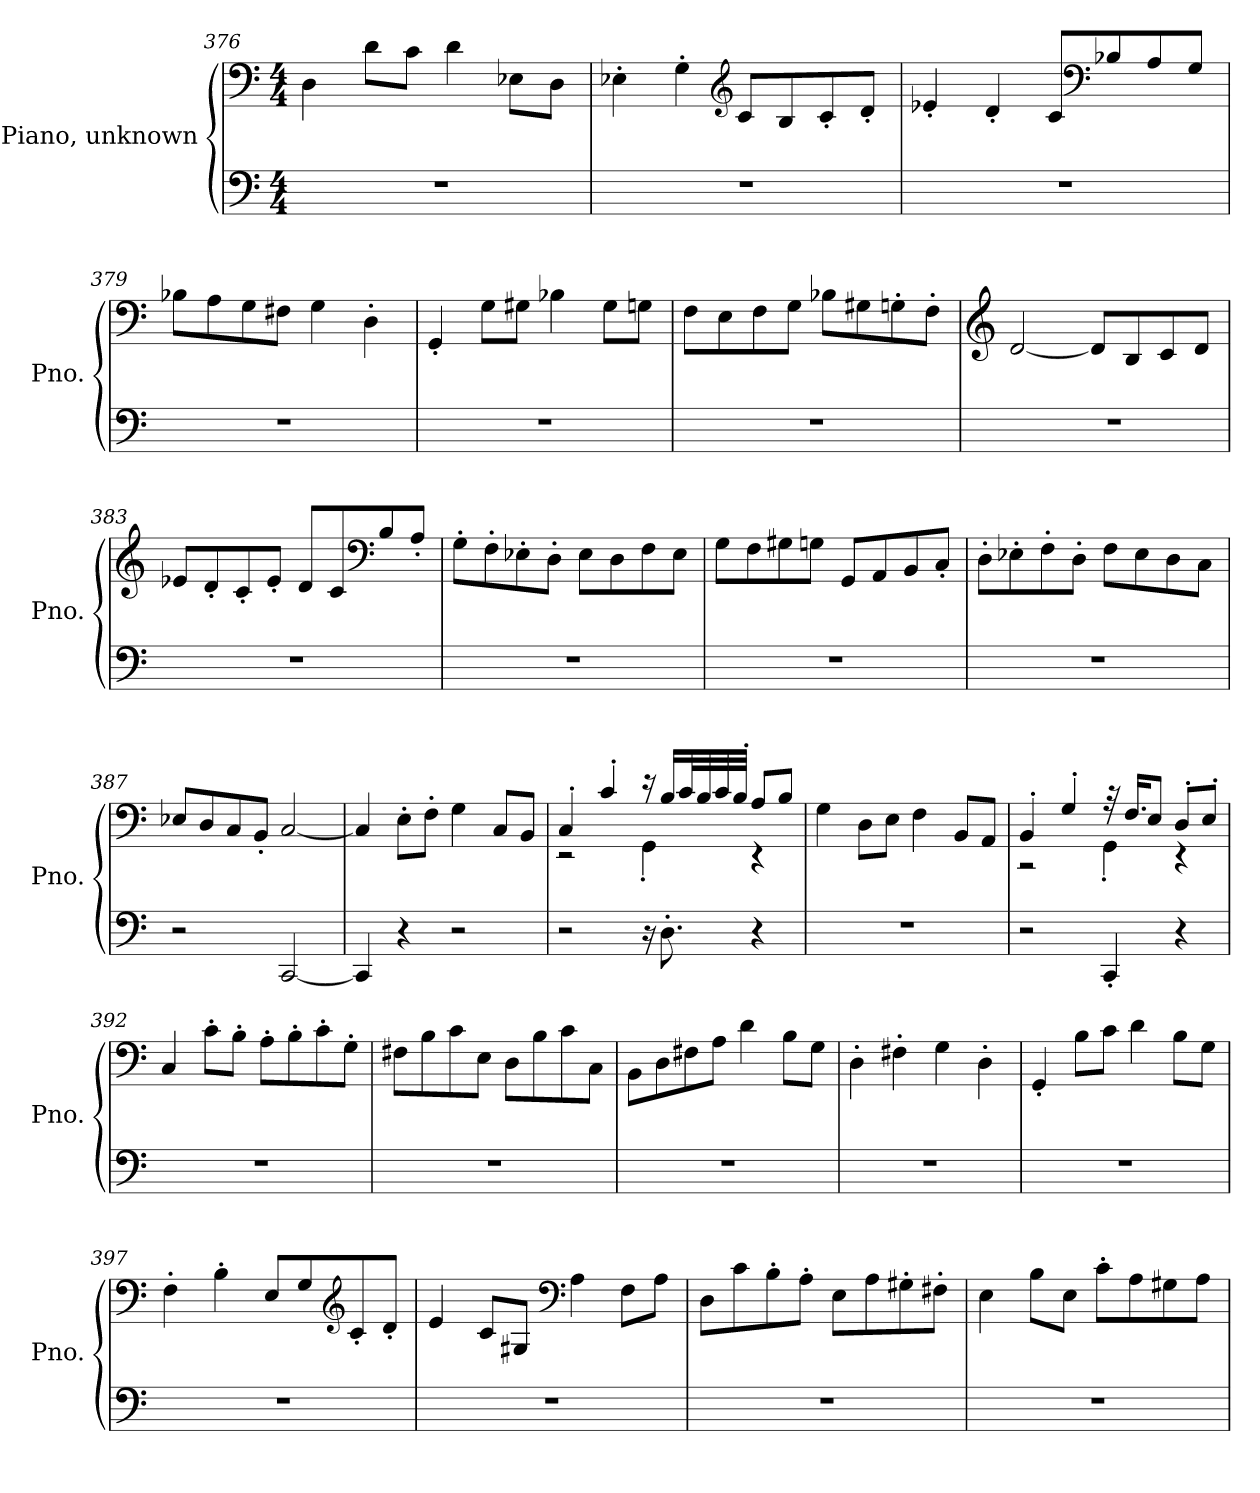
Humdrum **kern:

**kern	**kern
*part1	*part1
*staff2	*staff1
*I"Piano, unknown	*
*I'Pno.	*
!!LO:LB:g=z
*clefF4	*clefF4
*k[]	*k[]
*M4/4	*M4/4
=376	=376
1r	4D\
.	8d\L
.	8c\J
.	4d\
.	8E-X\L
.	8D\J
=377	=377
1r	4E-X'\
.	4G'\
*	*clefG2
.	8c/L
.	8B/
.	8c'/
.	8d'/J
=378	=378
1r	4e-X'/
.	4d'/
.	8c/L
*	*clefF4
.	8B-X/
.	8A/
.	8G/J
=379	=379
1r	8B-X\L
.	8A\
.	8G\
.	8F#X\J
.	4G\
.	4D'\
=380	=380
1r	4GG'/
.	8G\L
.	8G#X\J
.	4B-X\
.	8G#\L
.	8Gn\J
!!LO:LB:g=z
=381	=381
1r	8F\L
.	8E\
.	8F\
.	8G\J
.	8B-X\L
.	8G#X\
.	8Gn'\
.	8F'\J
=382	=382
*	*clefG2
1r	[2d/
.	8d/L]
.	8B/
.	8c/
.	8d/J
=383	=383
1r	8e-X/L
.	8d'/
.	8c'/
.	8e-'/J
.	8d/L
.	8c/
*	*clefF4
.	8B/
.	8A'/J
=384	=384
1r	8G'\L
.	8F'\
.	8E-X'\
.	8D'\J
.	8E-\L
.	8D\
.	8F\
.	8E-\J
!!LO:LB:g=z
=385	=385
1r	8G\L
.	8F\
.	8G#X\
.	8Gn\J
.	8GG/L
.	8AA/
.	8BB/
.	8C'/J
=386	=386
1r	8D'\L
.	8E-X'\
.	8F'\
.	8D'\J
.	8F\L
.	8E-\
.	8D\
.	8C\J
=387	=387
2r	8E-X/L
.	8D/
.	8C/
.	8BB'/J
[2CC/	[2C/
=388	=388
4CC/]	4C/]
4r	8E'\L
.	8F'\J
2r	4G\
.	8C/L
.	8BB/J
=389	=389
*	*^
2r	4C'/	2r
.	4c'/	.
16r	16r	4GG'\
8.D'\	16B/LL	.
.	32c/L	.
.	32B/	.
.	32c/	.
.	32B'/JJJ	.
4r	8A/L	4r
.	8B/J	.
*	*v	*v
!!LO:LB:g=z
=390	=390
1r	4G\
.	8D\L
.	8E\J
.	4F\
.	8BB/L
.	8AA/J
=391	=391
*	*^
2r	4BB'/	2r
.	4G'/	.
4CC'/	32r	4GG'\
.	16.F/KL	.
.	8E/J	.
4r	8D'/L	4r
.	8E'/J	.
*	*v	*v
=392	=392
1r	4C/
.	8c'\L
.	8B'\J
.	8A'\L
.	8B'\
.	8c'\
.	8G'\J
=393	=393
1r	8F#X\L
.	8B\
.	8c\
.	8E\J
.	8D\L
.	8B\
.	8c\
.	8C\J
=394	=394
1r	8BB\L
.	8D\
.	8F#X\
.	8A\J
.	4d\
.	8B\L
.	8G\J
=395	=395
1r	4D'\
.	4F#X'\
.	4G\
.	4D'\
!!LO:PB:g=z
=396	=396
1r	4GG'/
.	8B\L
.	8c\J
.	4d\
.	8B\L
.	8G\J
=397	=397
1r	4F'\
.	4B'\
.	8E/L
.	8G/
*	*clefG2
.	8c'/
.	8d'/J
=398	=398
1r	4e/
.	8c/L
.	8G#X/J
*	*clefF4
.	4A\
.	8F\L
.	8A\J
=399	=399
1r	8D\L
.	8c\
.	8B'\
.	8A'\J
.	8E\L
.	8A\
.	8G#X'\
.	8F#X'\J
=400	=400
1r	4E\
.	8B\L
.	8E\J
.	8c'\L
.	8A\
.	8G#X\
.	8A\J
=	=
*-	*-
